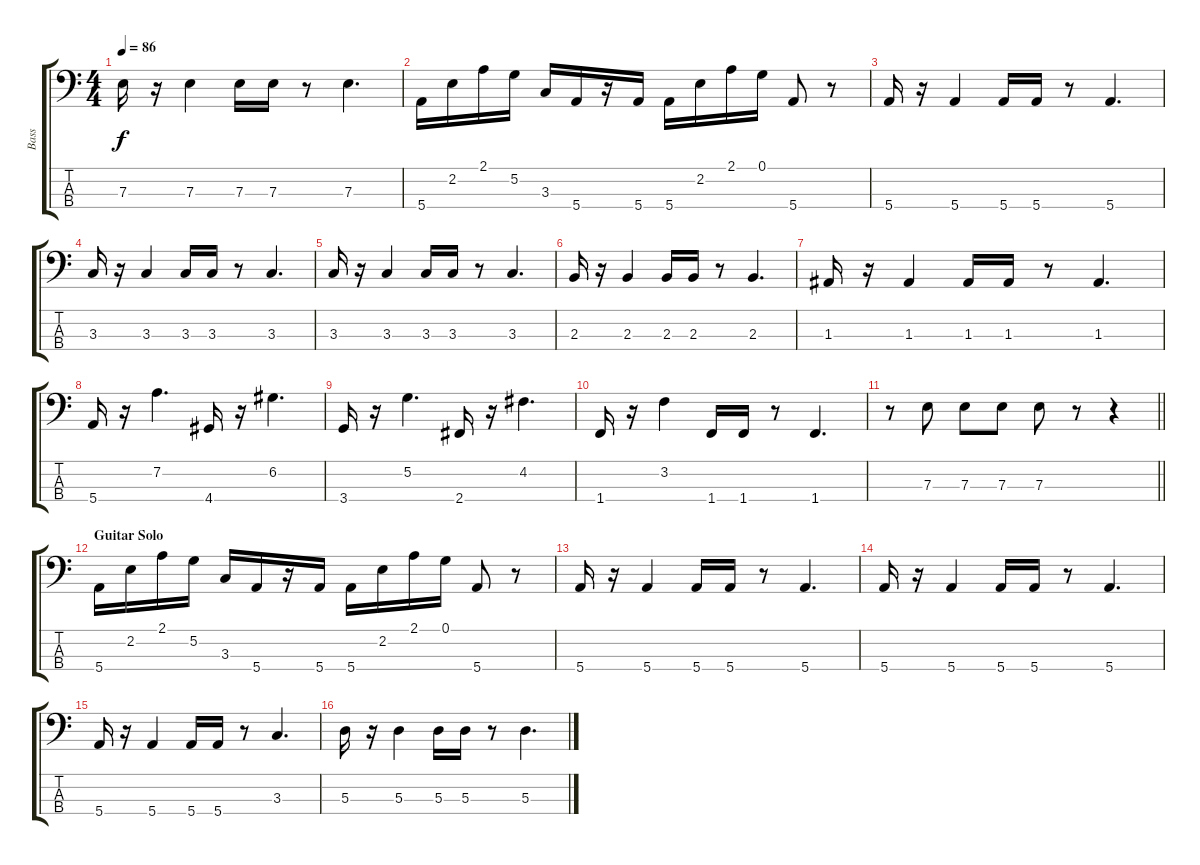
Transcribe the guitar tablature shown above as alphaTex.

\track ("Bass" "Bass") {instrument electricbassfinger}
\staff {score tabs}
\tuning (G2 D2 A1 E1) {hide}
\ts (4 4)
\tempo 86
\clef f4
\ks c
7.3.16{dy f} r.16 7.3.4 7.3.16 7.3.16 r.8 7.3.4{d} |
5.4.16 2.2.16 2.1.16 5.2.16 3.3.16 5.4.16 r.16 5.4.16 5.4.16 2.2.16 2.1.16 0.1.16 5.4.8 r.8 |
5.4.16 r.16 5.4.4 5.4.16 5.4.16 r.8 5.4.4{d} |
3.3.16 r.16 3.3.4 3.3.16 3.3.16 r.8 3.3.4{d} |
3.3.16 r.16 3.3.4 3.3.16 3.3.16 r.8 3.3.4{d} |
2.3.16 r.16 2.3.4 2.3.16 2.3.16 r.8 2.3.4{d} |
1.3.16 r.16 1.3.4 1.3.16 1.3.16 r.8 1.3.4{d} |
5.4.16 r.16 7.2.4{d} 4.4.16 r.16 6.2.4{d} |
3.4.16 r.16 5.2.4{d} 2.4.16 r.16 4.2.4{d} |
1.4.16 r.16 3.2.4 1.4.16 1.4.16 r.8 1.4.4{d} |
\barLineRight lightlight
r.8 7.3.8 7.3.8 7.3.8 7.3.8 r.8 r.4 |
\section ("" "Guitar Solo")
5.4.16 2.2.16 2.1.16 5.2.16 3.3.16 5.4.16 r.16 5.4.16 5.4.16 2.2.16 2.1.16 0.1.16 5.4.8 r.8 |
5.4.16 r.16 5.4.4 5.4.16 5.4.16 r.8 5.4.4{d} |
5.4.16 r.16 5.4.4 5.4.16 5.4.16 r.8 5.4.4{d} |
5.4.16 r.16 5.4.4 5.4.16 5.4.16 r.8 3.3.4{d} |
5.3.16 r.16 5.3.4 5.3.16 5.3.16 r.8 5.3.4{d}
